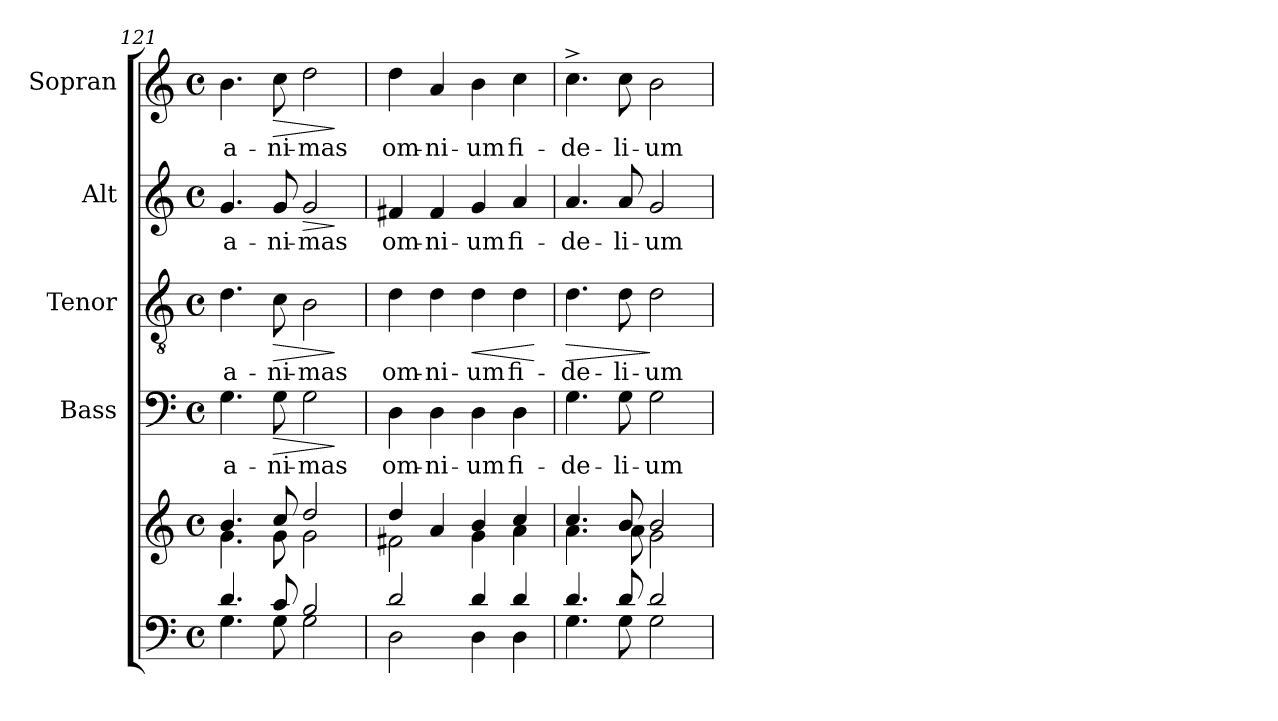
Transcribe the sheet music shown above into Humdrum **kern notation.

**kern	**kern	**kern	**text	**dynam	**kern	**text	**dynam	**kern	**text	**dynam	**kern	**text	**dynam
*part5	*part5	*part4	*part4	*part4	*part3	*part3	*part3	*part2	*part2	*part2	*part1	*part1	*part1
*staff6	*staff5	*staff4	*staff4	*staff4	*staff3	*staff3	*staff3	*staff2	*staff2	*staff2	*staff1	*staff1	*staff1
*	*	*I"Bass	*	*	*I"Tenor	*	*	*I"Alt	*	*	*I"Sopran	*	*
*	*	*I'B.	*	*	*I'T.	*	*	*I'A.	*	*	*I'S.	*	*
*clefF4	*clefG2	*clefF4	*	*	*clefGv2	*	*	*clefG2	*	*	*clefG2	*	*
*k[]	*k[]	*k[]	*	*	*k[]	*	*	*k[]	*	*	*k[]	*	*
*C:	*C:	*C:	*	*	*C:	*	*	*C:	*	*	*C:	*	*
*M4/4	*M4/4	*M4/4	*	*	*M4/4	*	*	*M4/4	*	*	*M4/4	*	*
*met(c)	*met(c)	*met(c)	*	*	*met(c)	*	*	*met(c)	*	*	*met(c)	*	*
=121	=121	=121	=121	=121	=121	=121	=121	=121	=121	=121	=121	=121	=121
*^	*^	*	*	*	*	*	*	*	*	*	*	*	*
!	!	!	!	!	!LO:LY:b	!	!	!LO:LY:b	!	!	!LO:LY:b	!	!	!LO:LY:b	!
4.d/	4.G\	4.b/	4.g\	4.G\	a-	.	4.d\	a-	.	4.g/	a-	.	4.b\	a-	.
!	!	!	!	!	!LO:LY:b	!LO:HP:b	!	!LO:LY:b	!LO:HP:b	!	!LO:LY:b	!	!	!LO:LY:b	!LO:HP:b
8c/	8G\	8cc/	8g\	8G\	-ni-	>	8c\	-ni-	>	8g/	-ni-	.	8cc\	-ni-	>
!	!	!	!	!	!LO:LY:b	!	!	!LO:LY:b	!	!	!LO:LY:b	!LO:HP:b	!	!LO:LY:b	!
2B/	2G\	2dd/	2g\	2G\	-mas	.	2B\	-mas	.	2g/	-mas	>	2dd\	-mas	.
*v	*v	*	*	*	*	*	*	*	*	*	*	*	*	*	*
*	*v	*v	*	*	*	*	*	*	*	*	*	*	*	*
.	.	.	.	]	.	.	]	.	.	]	.	.	]
=122	=122	=122	=122	=122	=122	=122	=122	=122	=122	=122	=122	=122	=122
*^	*^	*	*	*	*	*	*	*	*	*	*	*	*
!	!	!	!	!	!LO:LY:b	!	!	!LO:LY:b	!	!	!LO:LY:b	!	!	!LO:LY:b	!
2d/	2D\	4dd/	2f#X\	4D\	om-	.	4d\	om-	.	4f#X/	om-	.	4dd\	om-	.
!	!	!	!	!	!LO:LY:b	!	!	!LO:LY:b	!	!	!LO:LY:b	!	!	!LO:LY:b	!
.	.	4a/	.	4D\	-ni-	.	4d\	-ni-	.	4f#/	-ni-	.	4a/	-ni-	.
!	!	!	!	!	!LO:LY:b	!	!	!LO:LY:b	!LO:HP:b	!	!LO:LY:b	!	!	!LO:LY:b	!
4d/	4D\	4b/	4g\	4D\	-um	.	4d\	-um	<	4g/	-um	.	4b\	-um	.
!	!	!	!	!	!LO:LY:b	!	!	!LO:LY:b	!	!	!LO:LY:b	!	!	!LO:LY:b	!
4d/	4D\	4cc/	4a\	4D\	fi-	.	4d\	fi-	.	4a/	fi-	.	4cc\	fi-	.
*v	*v	*	*	*	*	*	*	*	*	*	*	*	*	*	*
*	*v	*v	*	*	*	*	*	*	*	*	*	*	*	*
.	.	.	.	.	.	.	[	.	.	.	.	.	.
=123	=123	=123	=123	=123	=123	=123	=123	=123	=123	=123	=123	=123	=123
*^	*^	*	*	*	*	*	*	*	*	*	*	*	*
!	!	!	!	!	!LO:LY:b	!	!	!LO:LY:b	!LO:HP:b	!	!LO:LY:b	!	!	!LO:LY:b	!
4.d/	4.G\	4.cc/	4.a\	4.G\	-de-	.	4.d\	-de-	>	4.a/	-de-	.	4.cc^>\	-de-	.
!	!	!	!	!	!LO:LY:b	!	!	!LO:LY:b	!	!	!LO:LY:b	!	!	!LO:LY:b	!
8d/	8G\	8b/	8a\	8G\	-li-	.	8d\	-li-	.	8a/	-li-	.	8cc\	-li-	.
!	!	!	!	!	!LO:LY:b	!	!	!LO:LY:b	!	!	!LO:LY:b	!	!	!LO:LY:b	!
2d/	2G\	2b/	2g\	2G\	-um	.	2d\	-um	]	2g/	-um	.	2b\	-um	.
*v	*v	*	*	*	*	*	*	*	*	*	*	*	*	*	*
*	*v	*v	*	*	*	*	*	*	*	*	*	*	*	*
=	=	=	=	=	=	=	=	=	=	=	=	=	=
*-	*-	*-	*-	*-	*-	*-	*-	*-	*-	*-	*-	*-	*-
